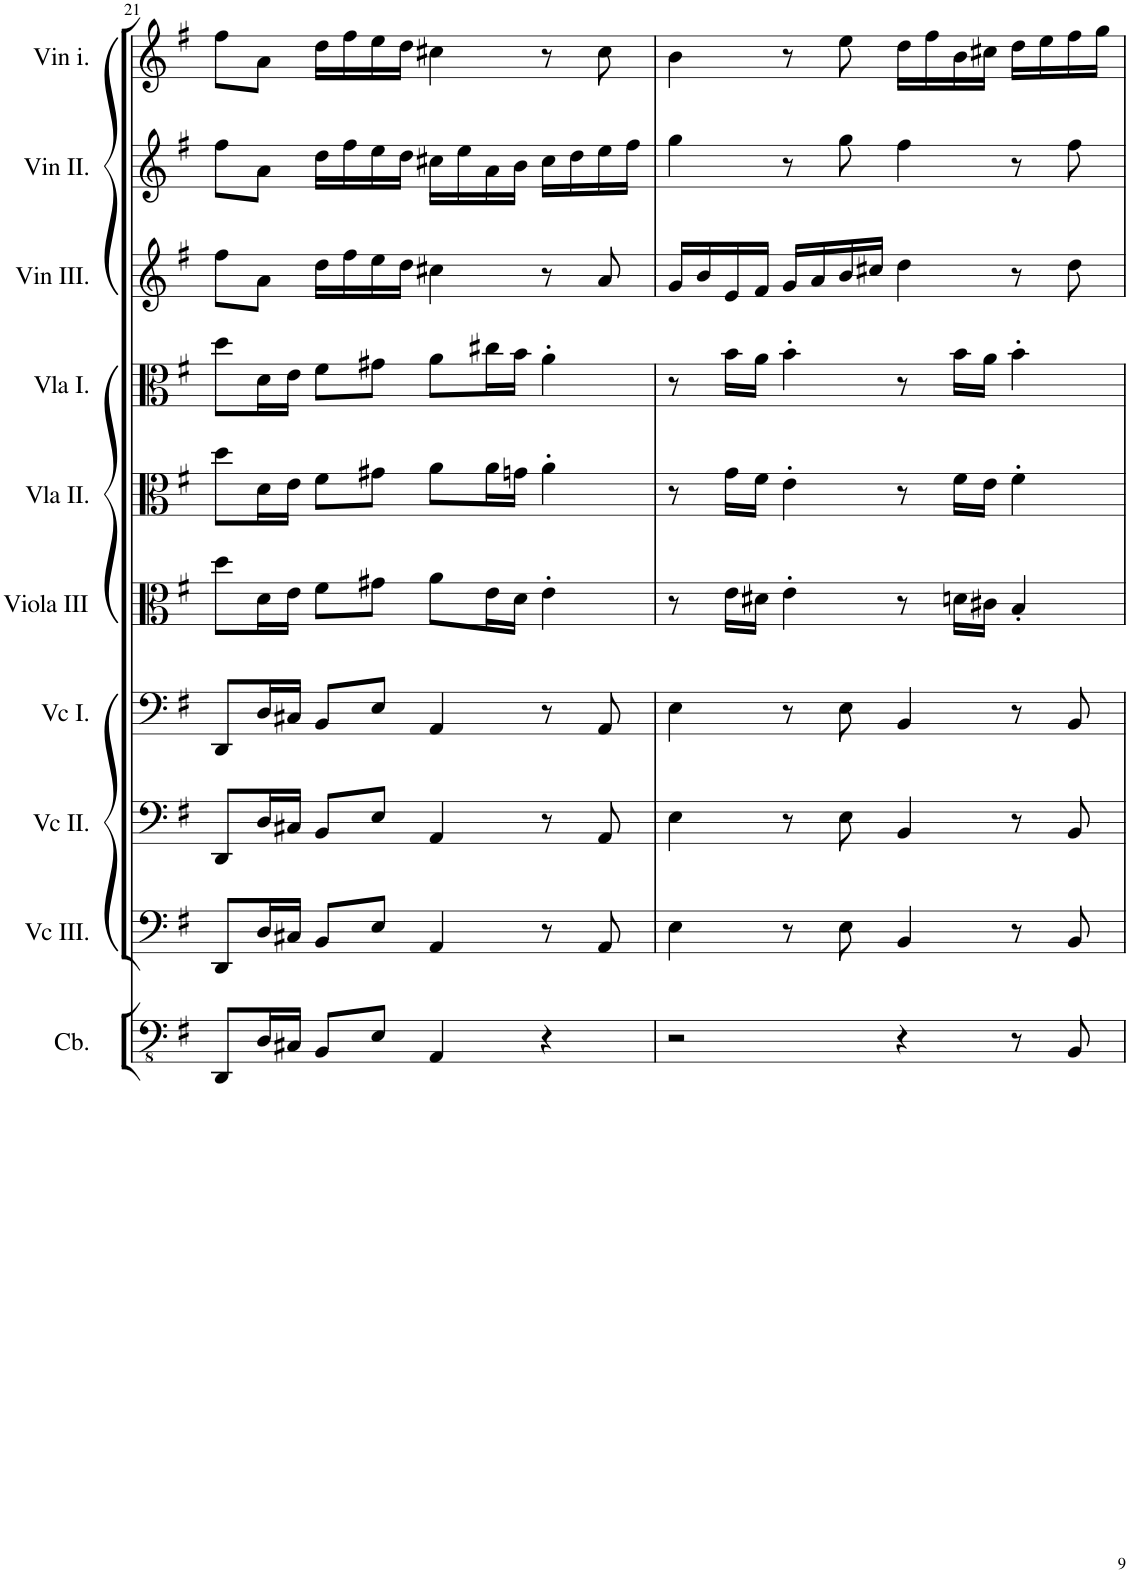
**kern	**kern	**kern	**kern	**kern	**kern	**kern	**kern	**kern	**kern
*part10	*part9	*part8	*part7	*part6	*part5	*part4	*part3	*part2	*part1
*staff10	*staff9	*staff8	*staff7	*staff6	*staff5	*staff4	*staff3	*staff2	*staff1
*I"Contrabass	*I"Violoncello III	*I"Violoncello II	*I"Violoncello I	*I"Viola III	*I"Viola II	*I"Viola I	*I"Violin III	*I"Violin II	*I"Violin I
*I'Cb.	*I'Vc III.	*I'Vc II.	*I'Vc I.	*I'Viola III	*I'Vla II.	*I'Vla I.	*I'Vin III.	*I'Vin II.	*I'Vin i.
!!LO:PB:g=z
*clefFv4	*clefF4	*clefF4	*clefF4	*clefC3	*clefC3	*clefC3	*clefG2	*clefG2	*clefG2
*ITrd7c12	*	*	*	*	*	*	*	*	*
*k[f#]	*k[f#]	*k[f#]	*k[f#]	*k[f#]	*k[f#]	*k[f#]	*k[f#]	*k[f#]	*k[f#]
*M4/4	*M4/4	*M4/4	*M4/4	*M4/4	*M4/4	*M4/4	*M4/4	*M4/4	*M4/4
=21	=21	=21	=21	=21	=21	=21	=21	=21	=21
8DDD/L	8DD/L	8DD/L	8DD/L	8dd\L	8dd\L	8dd\L	8ff#\L	8ff#\L	8ff#\L
16DD/L	16D/L	16D/L	16D/L	16d\L	16d\L	16d\L	8a\J	8a\J	8a\J
16CC#X/JJ	16C#X/JJ	16C#X/JJ	16C#X/JJ	16e\JJ	16e\JJ	16e\JJ	.	.	.
8BBB/L	8BB/L	8BB/L	8BB/L	8f#\L	8f#\L	8f#\L	16dd\LL	16dd\LL	16dd\LL
.	.	.	.	.	.	.	16ff#\	16ff#\	16ff#\
8EE/J	8E/J	8E/J	8E/J	8g#X\J	8g#X\J	8g#X\J	16ee\	16ee\	16ee\
.	.	.	.	.	.	.	16dd\JJ	16dd\JJ	16dd\JJ
4AAA/	4AA/	4AA/	4AA/	8a\L	8a\L	8a\L	4cc#X\	16cc#X\LL	4cc#X\
.	.	.	.	.	.	.	.	16ee\	.
.	.	.	.	16e\L	16a\L	16cc#X\L	.	16a\	.
.	.	.	.	16d\JJ	16gn\JJ	16b\JJ	.	16b\JJ	.
4r	8r	8r	8r	4e'\	4a'\	4a'\	8r	16cc#\LL	8r
.	.	.	.	.	.	.	.	16dd\	.
.	8AA/	8AA/	8AA/	.	.	.	8a/	16ee\	8cc#\
.	.	.	.	.	.	.	.	16ff#\JJ	.
=22	=22	=22	=22	=22	=22	=22	=22	=22	=22
2r	4E\	4E\	4E\	8r	8r	8r	16g/LL	4gg\	4b\
.	.	.	.	.	.	.	16b/	.	.
.	.	.	.	16e\LL	16g\LL	16b\LL	16e/	.	.
.	.	.	.	16d#X\JJ	16f#\JJ	16a\JJ	16f#/JJ	.	.
.	8r	8r	8r	4e'\	4e'\	4b'\	16g/LL	8r	8r
.	.	.	.	.	.	.	16a/	.	.
.	8E\	8E\	8E\	.	.	.	16b/	8gg\	8ee\
.	.	.	.	.	.	.	16cc#X/JJ	.	.
4r	4BB/	4BB/	4BB/	8r	8r	8r	4dd\	4ff#\	16dd\LL
.	.	.	.	.	.	.	.	.	16ff#\
.	.	.	.	16dn\LL	16f#\LL	16b\LL	.	.	16b\
.	.	.	.	16c#X\JJ	16e\JJ	16a\JJ	.	.	16cc#X\JJ
8r	8r	8r	8r	4B'/	4f#'\	4b'\	8r	8r	16dd\LL
.	.	.	.	.	.	.	.	.	16ee\
8BBB/	8BB/	8BB/	8BB/	.	.	.	8dd\	8ff#\	16ff#\
.	.	.	.	.	.	.	.	.	16gg\JJ
=	=	=	=	=	=	=	=	=	=
*-	*-	*-	*-	*-	*-	*-	*-	*-	*-
